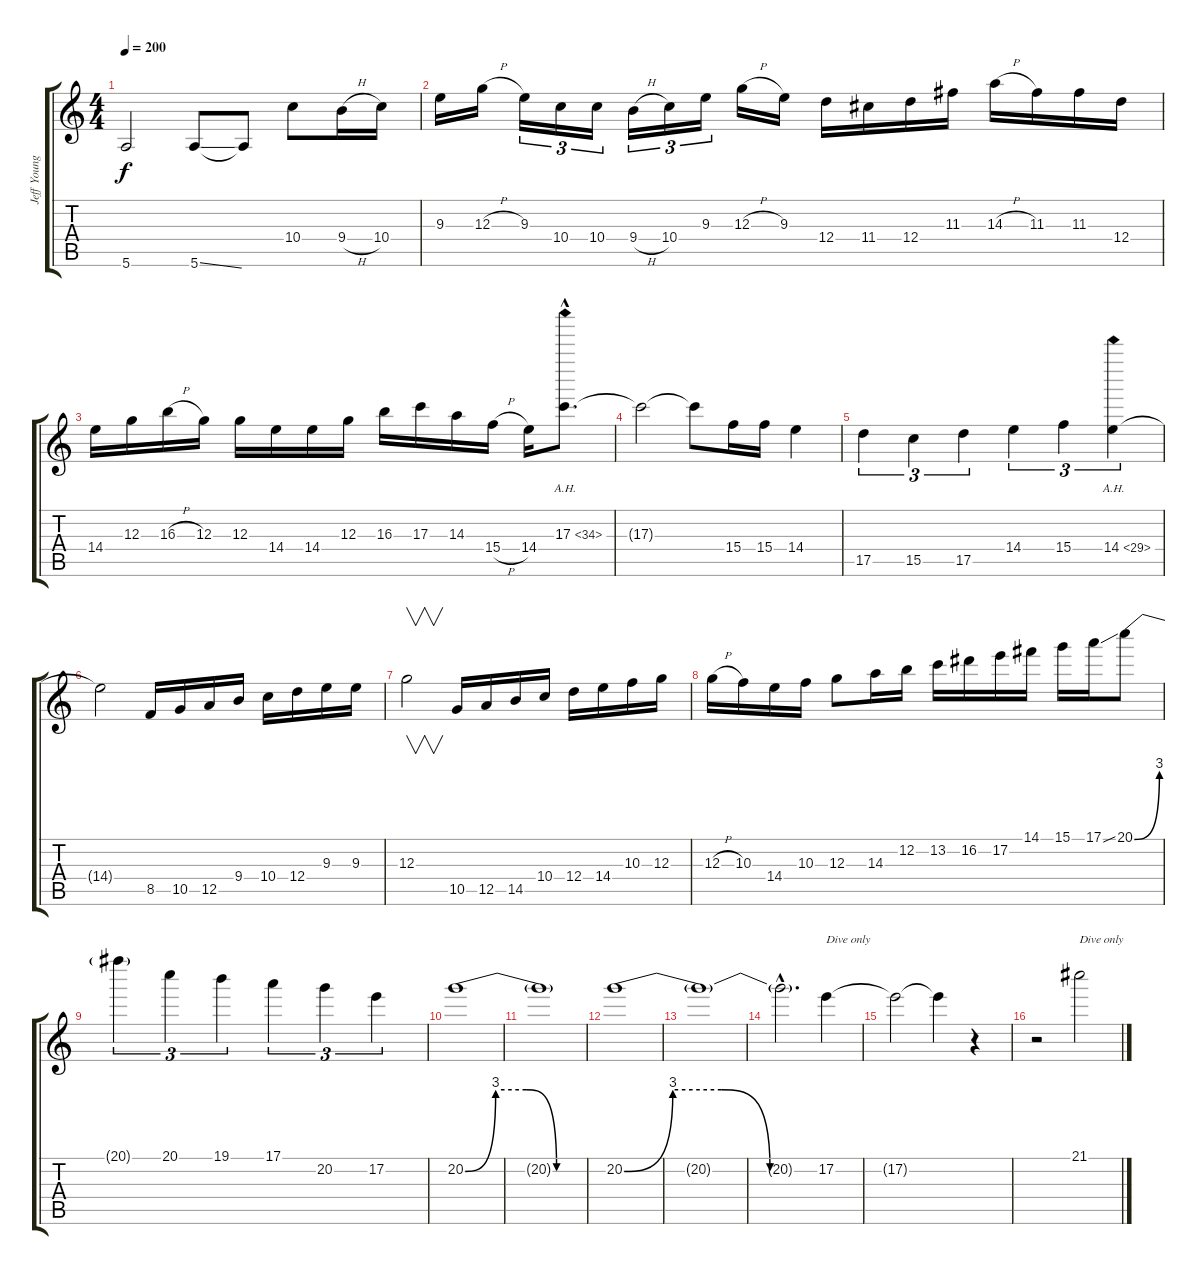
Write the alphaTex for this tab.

\track ("Jeff Young" "Jeff Young") {instrument distortionguitar}
\staff {score tabs}
\tuning (E4 B3 G3 D3 A2 E2) {hide}
\ts (4 4)
\tempo 200
\clef g2
\ks c
5.6{t}.2{dy f} 5.6{ss}.8 5.6{t}.8 10.4.8 9.4{h}.16 10.4.16 |
9.3.16 12.3{h}.16 9.3.16{tu (3 2)} 10.4.16{tu (3 2)} 10.4.16{tu (3 2)} 9.4{h}.16{tu (3 2)} 10.4.16{tu (3 2)} 9.3.16{tu (3 2)} 12.3{h}.16 9.3.16 12.4.16 11.4.16 12.4.16 11.3.16 14.3{h}.16 11.3.16 11.3.16 12.4.16 |
14.4.16 12.3.16 16.3{h}.16 12.3.16 12.3.16 14.4.16 14.4.16 12.3.16 16.3.16 17.3.16 14.3.16 15.4{h}.16 14.4.16 17.3{ah 17 hac}.8{d} |
17.3{t}.2 17.3{t}.8 15.4.16 15.4.16 14.4.4 |
17.5.4{tu (3 2)} 15.5.4{tu (3 2)} 17.5.4{tu (3 2)} 14.4.4{tu (3 2)} 15.4.4{tu (3 2)} 14.4{ah 15}.4{tu (3 2)} |
14.4{t}.2 8.5.16 10.5.16 12.5.16 9.4.16 10.4.16 12.4.16 9.3.16 9.3.16 |
12.3.2{v} 10.5.16 12.5.16 14.5.16 10.4.16 12.4.16 14.4.16 10.3.16 12.3.16 |
12.3{h}.16 10.3.16 14.4.16 10.3.16 12.3.8 14.3.16 12.2.16 13.2.16 16.2.16 17.2.16 14.1.16 15.1.16 17.1{ss}.16 20.1{be (bend 0 0 60 12)}.8 |
20.1{t}.4{tu (3 2)} 20.1.4{tu (3 2)} 19.1.4{tu (3 2)} 17.1.4{tu (3 2)} 20.2.4{tu (3 2)} 17.2.4{tu (3 2)} |
20.2{be (custom 0 0 15 12 30 12 45 0 60 0)}.1 |
20.2{t}.1 |
20.2{be (custom 0 0 15 12 30 12 45 0 60 0)}.1 |
20.2{t}.1 |
20.2{hac t}.2{d} 17.2.4{txt "Dive only"} |
17.2{t}.2 17.2{t}.4 r.4 |
r.2 21.1.2{txt "Dive only"}
